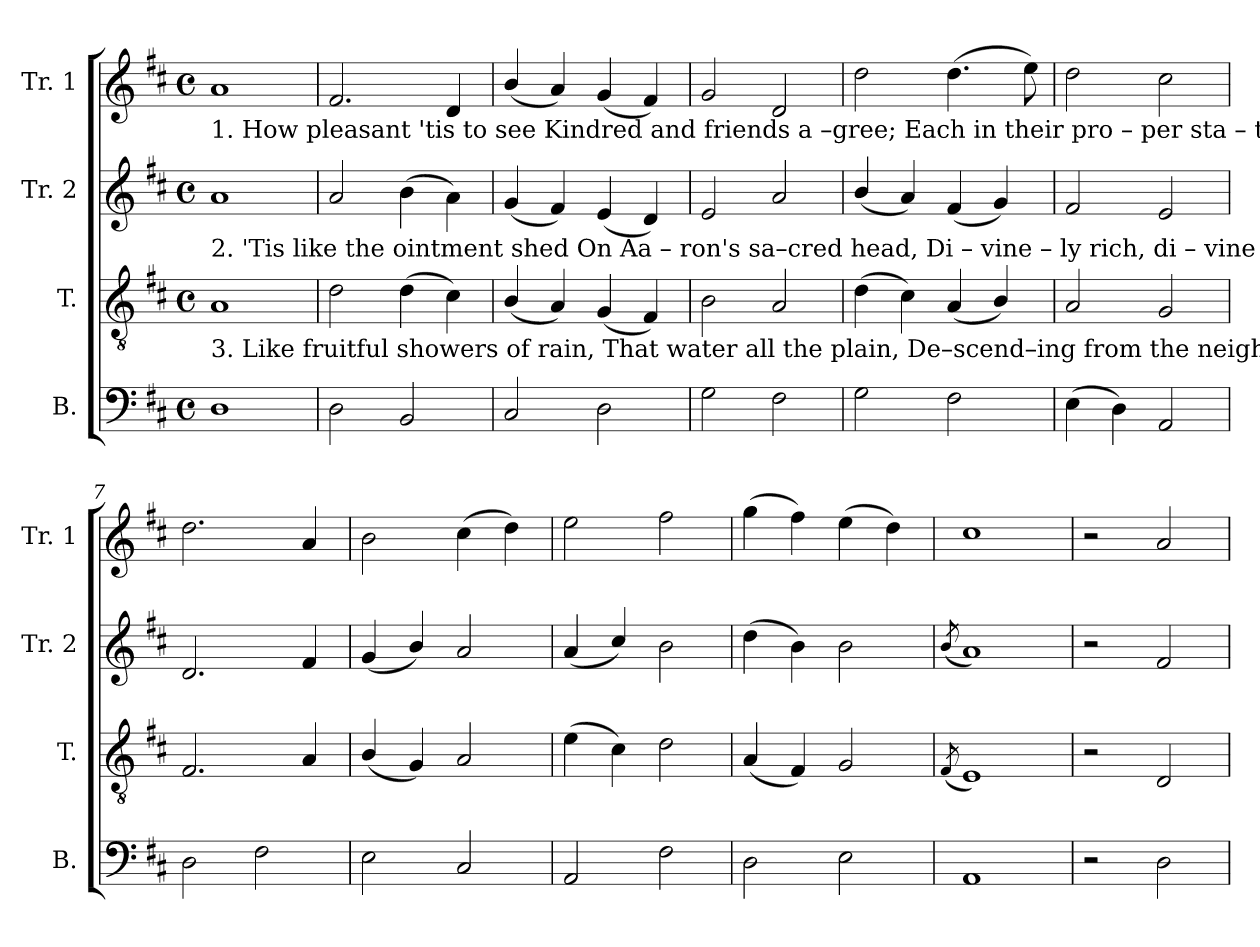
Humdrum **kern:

**kern	**kern	**kern	**kern
*part4	*part3	*part2	*part1
*staff4	*staff3	*staff2	*staff1
*I"B.	*I"T.	*I"Tr. 2	*I"Tr. 1
*I'B.	*I'T.	*I'Tr. 2	*I'Tr. 1
*clefF4	*clefGv2	*clefG2	*clefG2
*k[f#c#]	*k[f#c#]	*k[f#c#]	*k[f#c#]
*M4/4	*M4/4	*M4/4	*M4/4
*met(c)	*met(c)	*met(c)	*met(c)
*MM150	*MM150	*MM150	*MM150
=1	=1	=1	=1
!	!	!	!LO:TX:b:t=1. How pleasant  'tis   to   see  Kindred  and friends  a –gree;  Each  in     their   pro – per   sta  –  tion       move,      And  each  ful  –
!	!	!LO:TX:b:t=2. 'Tis  like the ointment shed On Aa – ron's   sa–cred  head,    Di – vine – ly     rich,  di – vine – ly        sweet;         The  oil    through	!
!	!LO:TX:b:t=3. Like fruitful showers of rain, That water     all   the  plain,   De–scend–ing    from the  neighboring    hills;         Such streams of	!	!
1D	1A	1a	1a
=2	=2	=2	=2
2D\	2d\	2a/	2.f#/
2BB/	(>4d\	(>4b\	.
.	4c#\)	4a\)	4d/
=3	=3	=3	=3
2C#/	(<4B/	(<4g/	(<4b/
.	4A/)	4f#/)	4a/)
2D\	(<4G/	(<4e/	(<4g/
.	4F#/)	4d/)	4f#/)
=4	=4	=4	=4
2G\	2B\	2e/	2g/
2F#\	2A/	2a/	2d/
=5	=5	=5	=5
2G\	(>4d\	(<4b/	2dd\
.	4c#\)	4a/)	.
2F#\	(<4A/	(<4f#/	(>4.dd\
.	4B/)	4g/)	.
.	.	.	8ee\)
=6	=6	=6	=6
(>4E\	2A/	2f#/	2dd\
4D\)	.	.	.
2AA/	2G/	2e/	2cc#\
=7	=7	=7	=7
2D\	2.F#/	2.d/	2.dd\
2F#\	.	.	.
.	4A/	4f#/	4a/
=8	=8	=8	=8
2E\	(<4B/	(<4g/	2b\
.	4G/)	4b/)	.
2C#/	2A/	2a/	(>4cc#\
.	.	.	4dd\)
=9	=9	=9	=9
2AA/	(>4e\	(<4a/	2ee\
.	4c#\)	4cc#/)	.
2F#\	2d\	2b\	2ff#\
=10	=10	=10	=10
2D\	(<4A/	(>4dd\	(>4gg\
.	4F#/)	4b\)	4ff#\)
2E\	2G/	2b\	(>4ee\
.	.	.	4dd\)
=11	=11	=11	=11
.	(<8qF#!/	(<8qb!/	.
1AA	1E)	1a)	1cc#
=12	=12	=12	=12
2r	2r	2r	2r
2D\	2D/	2f#/	2a/
=	=	=	=
*-	*-	*-	*-
